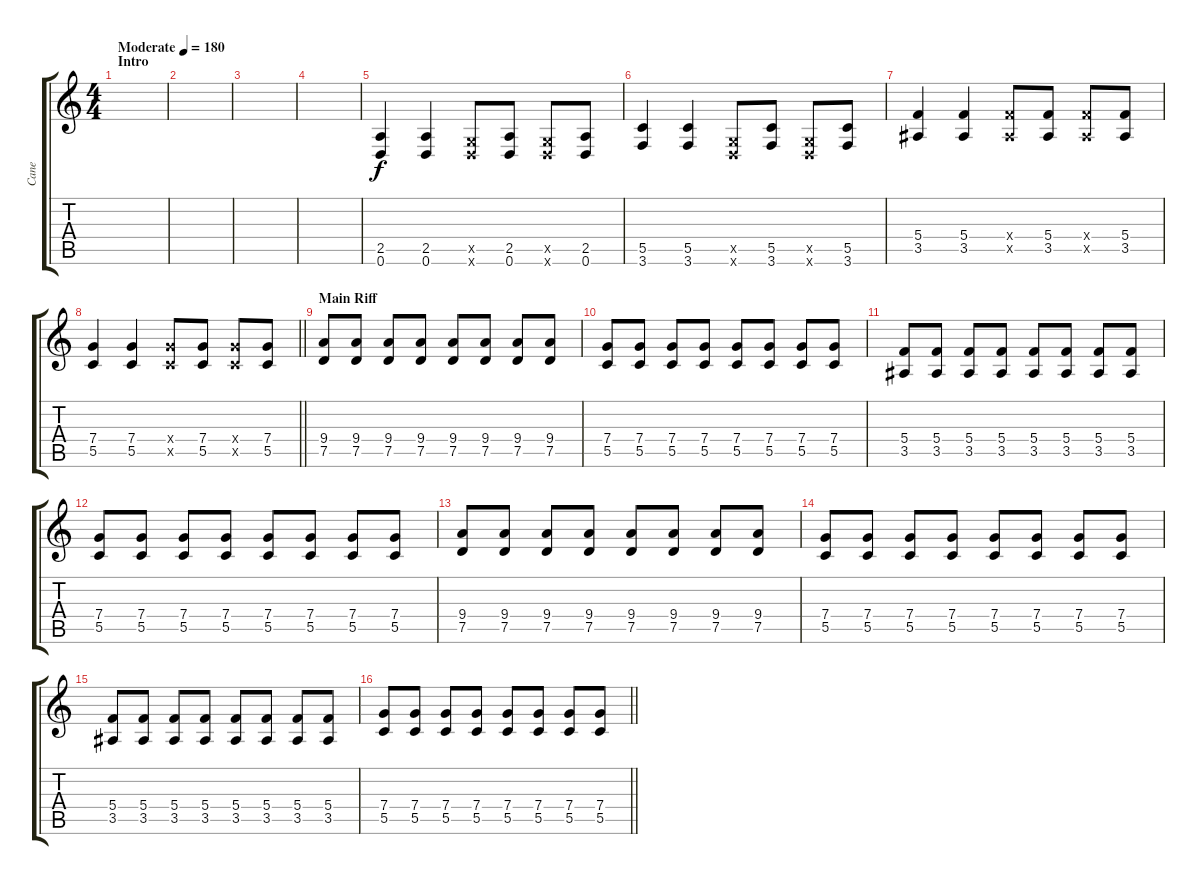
\track ("Cane" "Cane") {instrument distortionguitar}
\staff {score tabs}
\tuning (D4 A3 F3 C3 G2 D2) {hide}
\ts (4 4)
\section ("" "Intro")
\tempo (180 "Moderate")
\clef g2
\ks c
|
|
|
|
(2.5 0.6).4 (2.5 0.6).4 (0.5{x} 0.6{x}).8 (2.5 0.6).8 (0.5{x} 0.6{x}).8 (2.5 0.6).8 |
(5.5 3.6).4 (5.5 3.6).4 (0.5{x} 0.6{x}).8 (5.5 3.6).8 (0.5{x} 0.6{x}).8 (5.5 3.6).8 |
(5.4 3.5).4 (5.4 3.5).4 (5.4{x} 3.5{x}).8 (5.4 3.5).8 (5.4{x} 3.5{x}).8 (5.4 3.5).8 |
\barLineRight lightlight
(7.4 5.5).4 (7.4 5.5).4 (7.4{x} 5.5{x}).8 (7.4 5.5).8 (7.4{x} 5.5{x}).8 (7.4 5.5).8 |
\section ("" "Main Riff")
(9.4 7.5).8 (9.4 7.5).8 (9.4 7.5).8 (9.4 7.5).8 (9.4 7.5).8 (9.4 7.5).8 (9.4 7.5).8 (9.4 7.5).8 |
(7.4 5.5).8 (7.4 5.5).8 (7.4 5.5).8 (7.4 5.5).8 (7.4 5.5).8 (7.4 5.5).8 (7.4 5.5).8 (7.4 5.5).8 |
(5.4 3.5).8 (5.4 3.5).8 (5.4 3.5).8 (5.4 3.5).8 (5.4 3.5).8 (5.4 3.5).8 (5.4 3.5).8 (5.4 3.5).8 |
(7.4 5.5).8 (7.4 5.5).8 (7.4 5.5).8 (7.4 5.5).8 (7.4 5.5).8 (7.4 5.5).8 (7.4 5.5).8 (7.4 5.5).8 |
(9.4 7.5).8 (9.4 7.5).8 (9.4 7.5).8 (9.4 7.5).8 (9.4 7.5).8 (9.4 7.5).8 (9.4 7.5).8 (9.4 7.5).8 |
(7.4 5.5).8 (7.4 5.5).8 (7.4 5.5).8 (7.4 5.5).8 (7.4 5.5).8 (7.4 5.5).8 (7.4 5.5).8 (7.4 5.5).8 |
(5.4 3.5).8 (5.4 3.5).8 (5.4 3.5).8 (5.4 3.5).8 (5.4 3.5).8 (5.4 3.5).8 (5.4 3.5).8 (5.4 3.5).8 |
\barLineRight lightlight
(7.4 5.5).8 (7.4 5.5).8 (7.4 5.5).8 (7.4 5.5).8 (7.4 5.5).8 (7.4 5.5).8 (7.4 5.5).8 (7.4 5.5).8
